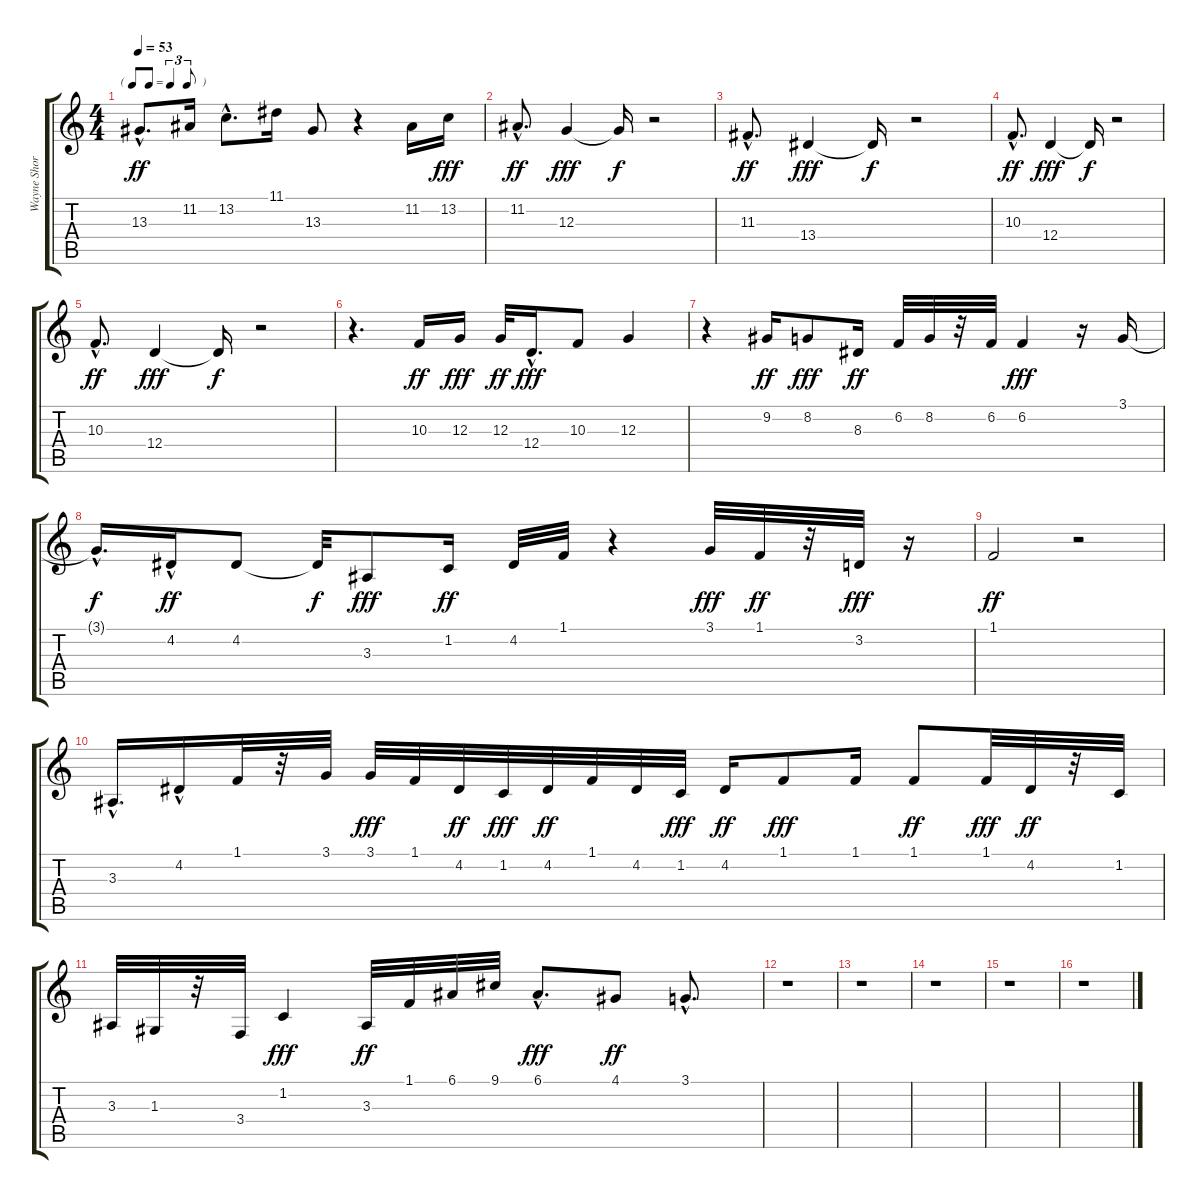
\track ("Wayne Shorter" "Wayne Shor") {instrument tenorsax}
\staff {score tabs}
\tuning (E4 B3 G3 D3 A2 E2) {hide}
\ts (4 4)
\tf triplet8th
\tempo 53
\clef g2
\ks c
13.3{hac}.8{d dy ff} 11.2.16 13.2{hac}.8{d} 11.1.16 13.3.8 r.4 11.2.16 13.2.16{dy fff} |
11.2{hac}.8{d dy ff} 12.3.4{dy fff} 12.3{t}.16{dy f} r.2 |
11.3{hac}.8{d dy ff} 13.4.4{dy fff} 13.4{t}.16{dy f} r.2 |
10.3{hac}.8{d dy ff} 12.4.4{dy fff} 12.4{t}.16{dy f} r.2 |
10.3{hac}.8{d dy ff} 12.4.4{dy fff} 12.4{t}.16{dy f} r.2 |
r.4{d} 10.3.16{dy ff} 12.3.16{dy fff} 12.3.32{dy ff} 12.4{hac}.16{d dy fff} 10.3.8 12.3.4 |
r.4 9.2.16{dy ff} 8.2.8{dy fff} 8.3.16{dy ff} 6.2.32 8.2.32 r.32 6.2.32 6.2.4{dy fff} r.16 3.1.16 |
3.1{hac t}.16{d dy f} 4.2{hac}.16{dy ff} 4.2.8 4.2{t}.32{dy f} 3.3.8{dy fff} 1.2.16{dy ff} 4.2.32 1.1.32 r.4 3.1.32{dy fff} 1.1.32{dy ff} r.32 3.2.32{dy fff} r.16 |
1.1.2{dy ff} r.2 |
3.3{hac}.16{d} 4.2{hac}.16 1.1.32 r.32 3.1.32 3.1.32{dy fff} 1.1.32 4.2.32{dy ff} 1.2.32{dy fff} 4.2.32{dy ff} 1.1.32 4.2.32 1.2.32{dy fff} 4.2.16{dy ff} 1.1.8{dy fff} 1.1.16 1.1.8{dy ff} 1.1.32{dy fff} 4.2.32{dy ff} r.32 1.2.32 |
3.3.32 1.3.32 r.32 3.4.32 1.2.4{dy fff} 3.3.32{dy ff} 1.1.32 6.1.32 9.1.32 6.1{hac}.8{d dy fff} 4.1.8{dy ff} 3.1{hac}.8{d} |
r.1 |
r.1 |
r.1 |
r.1 |
r.1
